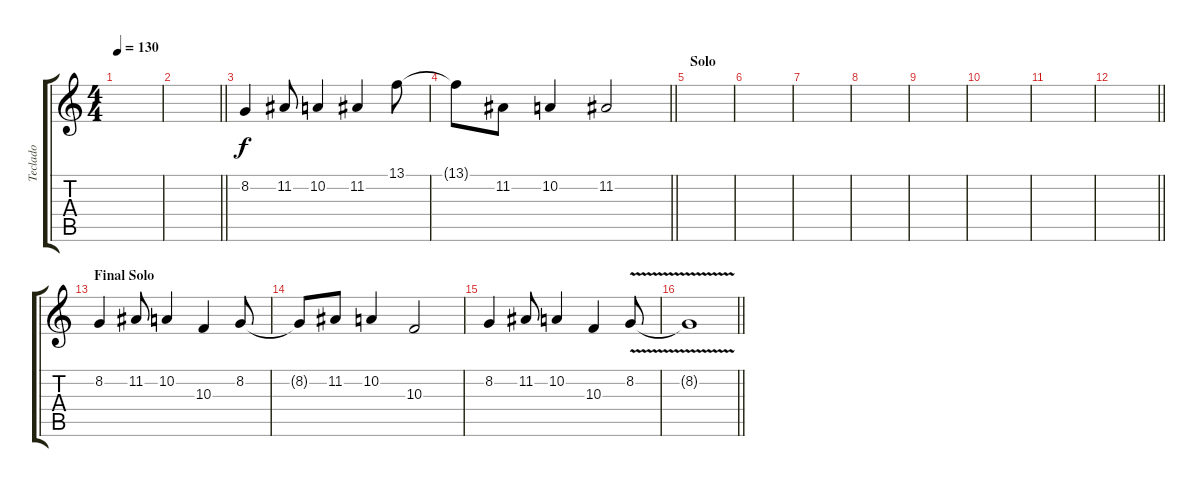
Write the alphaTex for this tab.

\track ("Teclado" "Teclado") {instrument drawbarorgan}
\staff {score tabs}
\tuning (E4 B3 G3 D3 A2 E2) {hide}
\ts (4 4)
\tempo 130
\clef g2
\ks c
|
\barLineRight lightlight
|
8.2.4 11.2.8 10.2.4 11.2.4 13.1.8 |
\barLineRight lightlight
13.1{t}.8 11.2.8 10.2.4 11.2.2 |
\section ("" "Solo")
|
|
|
|
|
|
|
\barLineRight lightlight
|
\section ("" "Final Solo")
8.2.4 11.2.8 10.2.4 10.3.4 8.2.8 |
8.2{t}.8 11.2.8 10.2.4 10.3.2 |
8.2.4 11.2.8 10.2.4 10.3.4 8.2{v}.8 |
\barLineRight lightlight
8.2{t}.1
